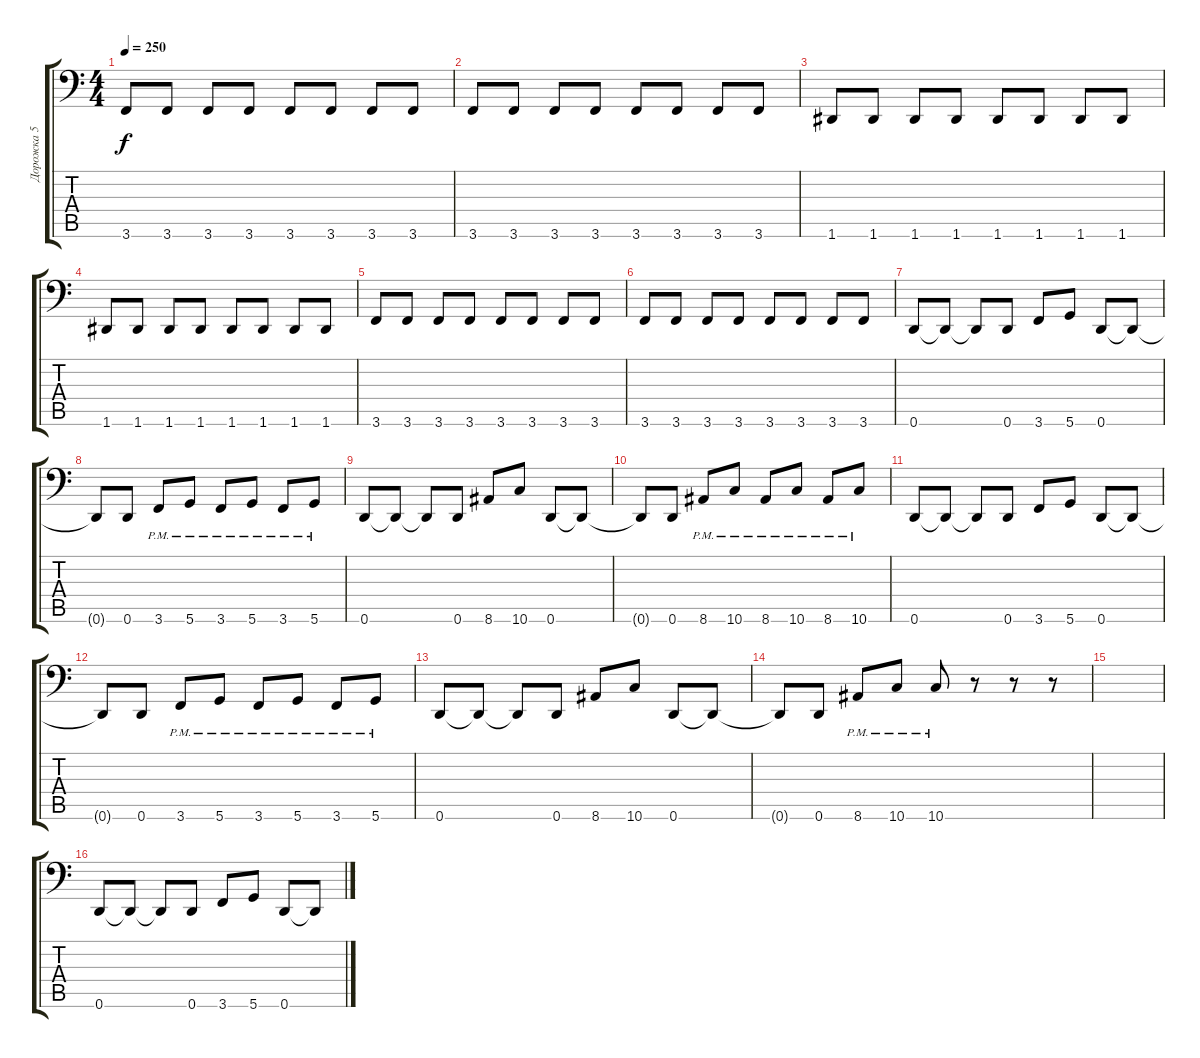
\track ("Дорожка 5" "Дорожка 5") {instrument slapbass1}
\staff {score tabs}
\tuning (E4 B3 G3 D2 A1 D1) {hide}
\ts (4 4)
\tempo 250
\clef f4
\ks c
3.6.8{dy f} 3.6.8 3.6.8 3.6.8 3.6.8 3.6.8 3.6.8 3.6.8 |
3.6.8 3.6.8 3.6.8 3.6.8 3.6.8 3.6.8 3.6.8 3.6.8 |
1.6.8 1.6.8 1.6.8 1.6.8 1.6.8 1.6.8 1.6.8 1.6.8 |
1.6.8 1.6.8 1.6.8 1.6.8 1.6.8 1.6.8 1.6.8 1.6.8 |
3.6.8 3.6.8 3.6.8 3.6.8 3.6.8 3.6.8 3.6.8 3.6.8 |
3.6.8 3.6.8 3.6.8 3.6.8 3.6.8 3.6.8 3.6.8 3.6.8 |
0.6.8 0.6{t}.8 0.6{t}.8 0.6.8 3.6.8 5.6.8 0.6.8 0.6{t}.8 |
0.6{t}.8 0.6.8 3.6{pm}.8 5.6{pm}.8 3.6{pm}.8 5.6{pm}.8 3.6{pm}.8 5.6{pm}.8 |
0.6.8 0.6{t}.8 0.6{t}.8 0.6.8 8.6.8 10.6.8 0.6.8 0.6{t}.8 |
0.6{t}.8 0.6.8 8.6{pm}.8 10.6{pm}.8 8.6{pm}.8 10.6{pm}.8 8.6{pm}.8 10.6{pm}.8 |
0.6.8 0.6{t}.8 0.6{t}.8 0.6.8 3.6.8 5.6.8 0.6.8 0.6{t}.8 |
0.6{t}.8 0.6.8 3.6{pm}.8 5.6{pm}.8 3.6{pm}.8 5.6{pm}.8 3.6{pm}.8 5.6{pm}.8 |
0.6.8 0.6{t}.8 0.6{t}.8 0.6.8 8.6.8 10.6.8 0.6.8 0.6{t}.8 |
0.6{t}.8 0.6.8 8.6{pm}.8 10.6{pm}.8 10.6{pm}.8 r.8 r.8 r.8 |
|
0.6.8 0.6{t}.8 0.6{t}.8 0.6.8 3.6.8 5.6.8 0.6.8 0.6{t}.8
